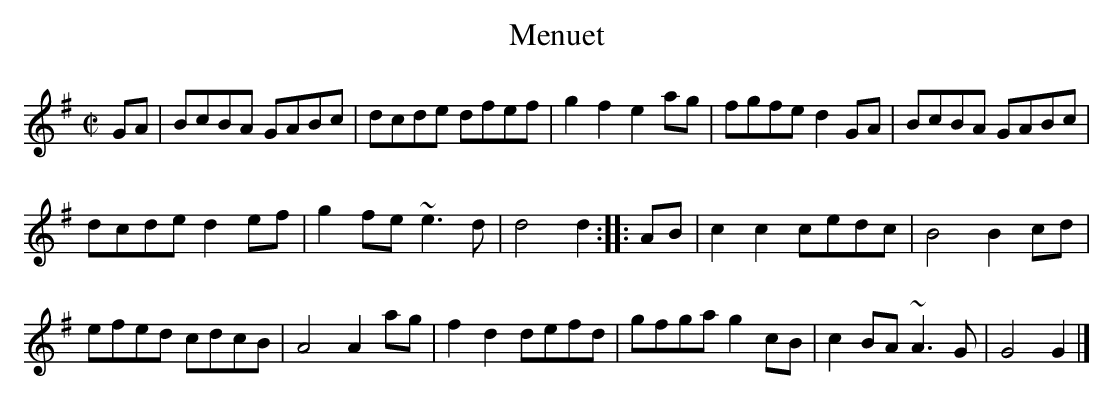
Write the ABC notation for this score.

X:1
T:Menuet
M:C|
K:Gmaj
GA|BcBA GABc|dcde dfef|g2f2e2ag|fgfed2GA|BcBA GABc|
dcded2ef|g2fe~e3d|d4d2:||:AB|c2c2cedc|B4B2cd|
efed cdcB|A4A2ag|f2d2defd|gfgag2cB|c2BA~A3G|G4G2|]
